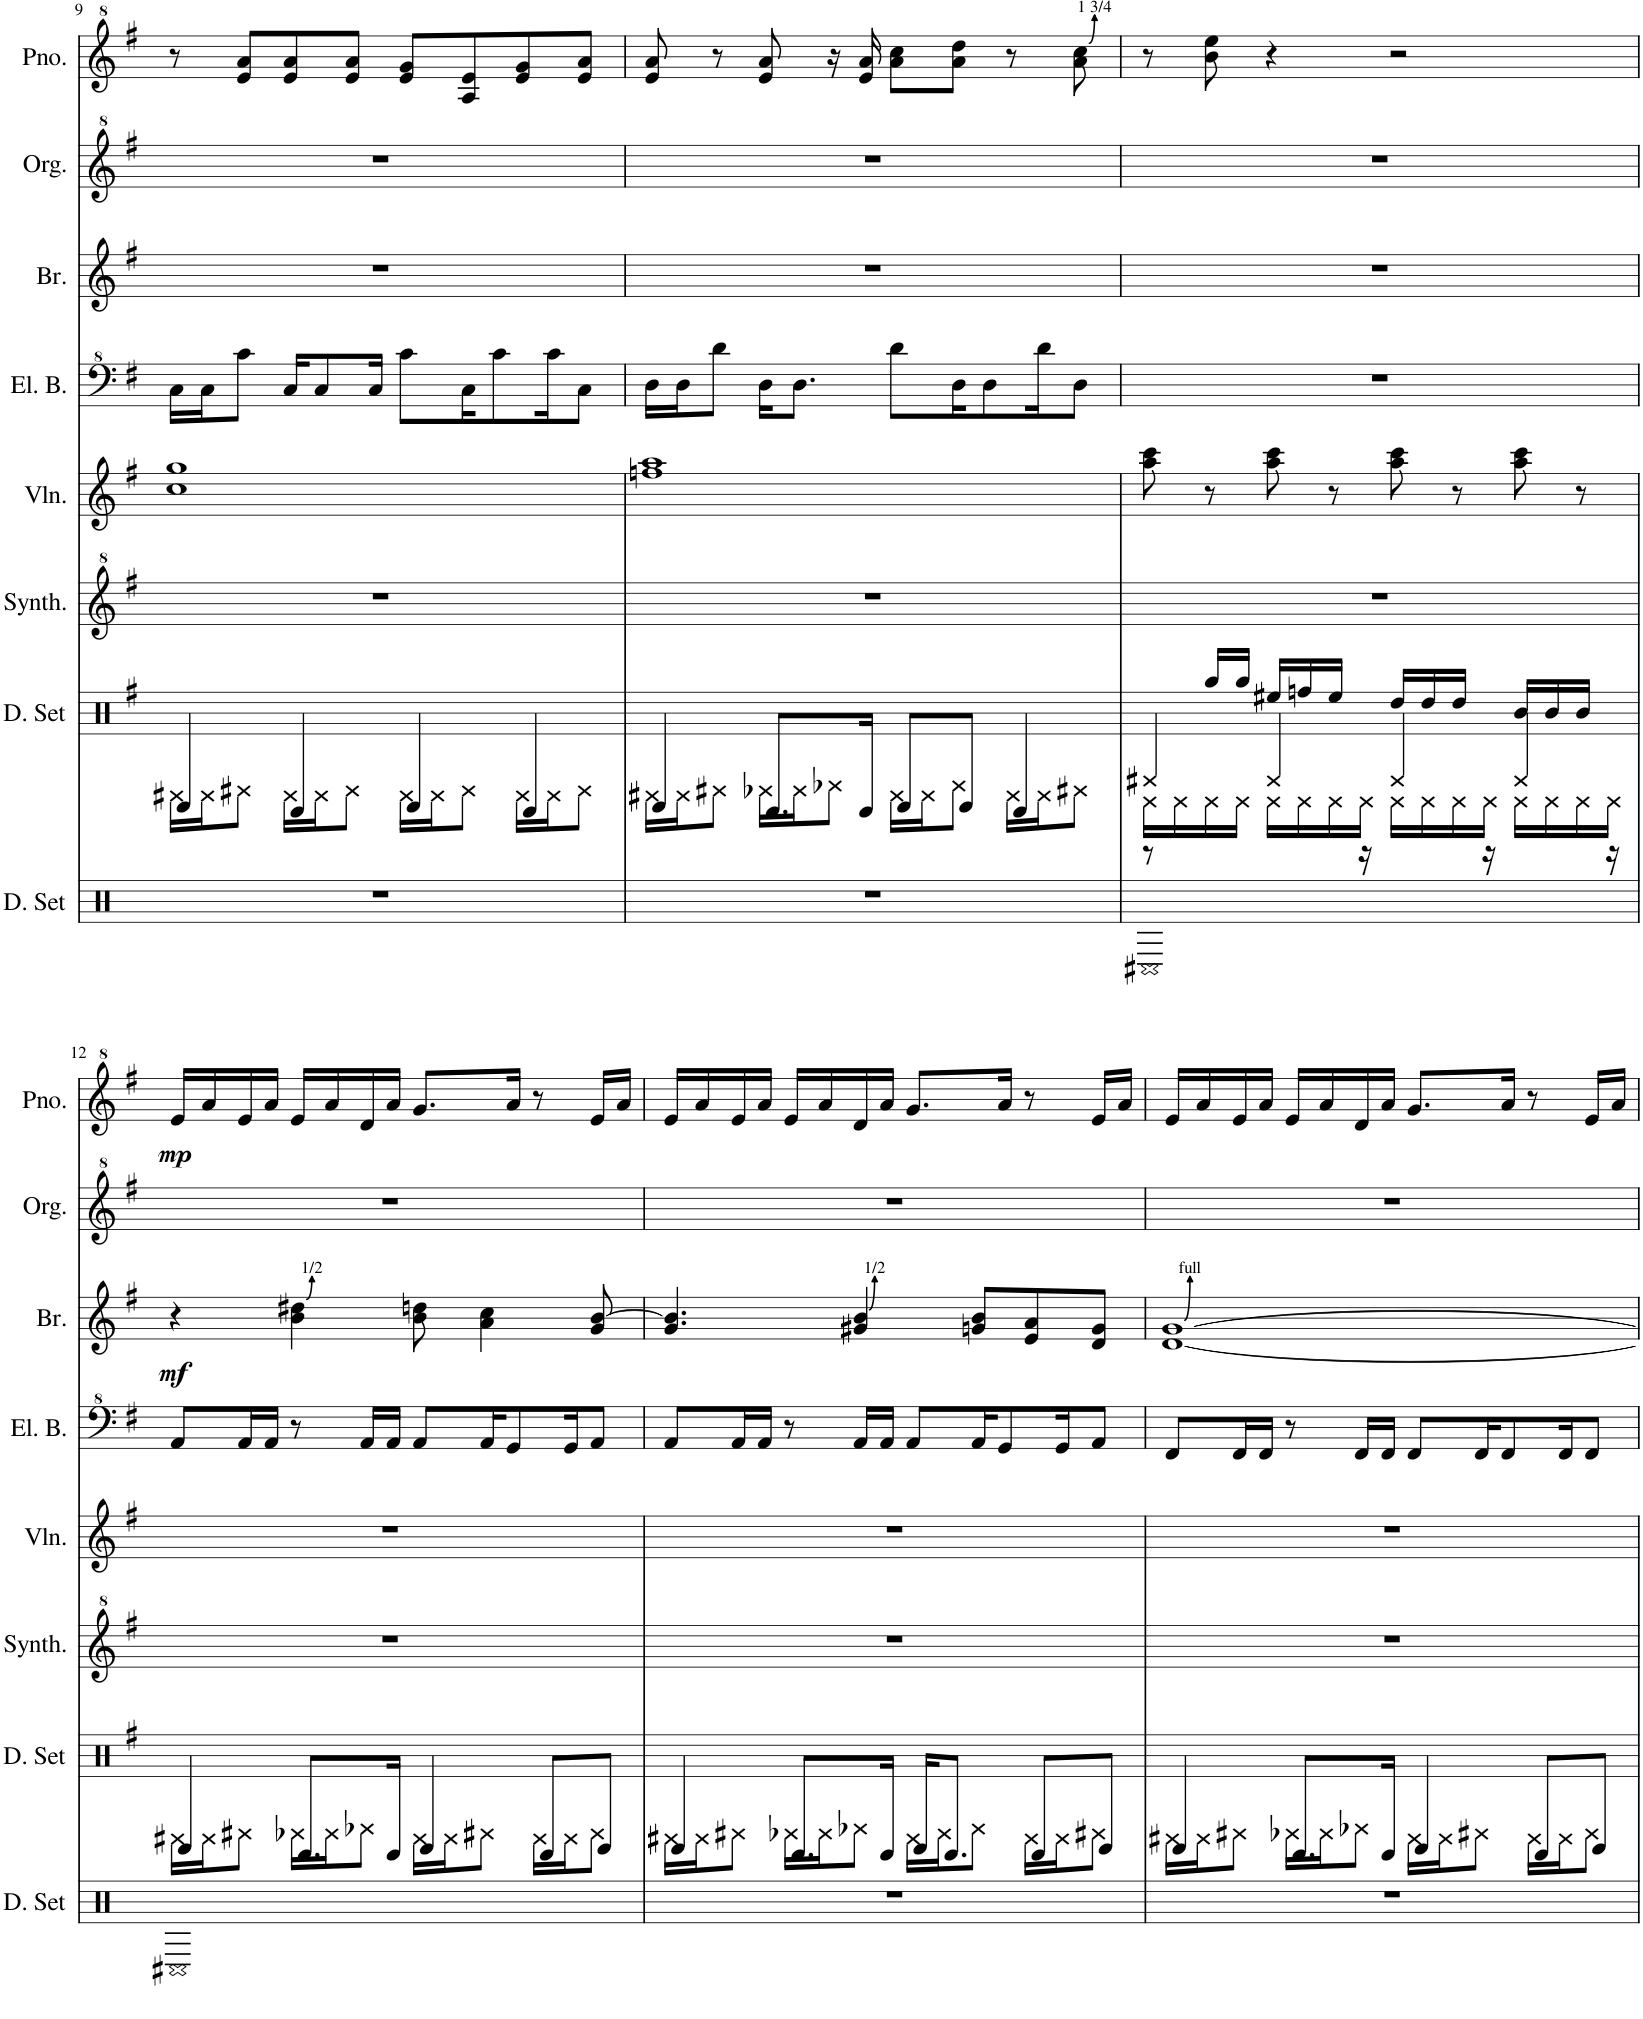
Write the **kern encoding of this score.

**kern	**kern	**kern	**kern	**kern	**kern	**dynam	**kern	**kern	**dynam
*part8	*part7	*part6	*part5	*part4	*part3	*part3	*part2	*part1	*part1
*staff8	*staff7	*staff6	*staff5	*staff4	*staff3	*staff3	*staff2	*staff1	*staff1
*I"ドラムセット	*I"ドラムセット	*I"矩形波	*I"ヴァイオリン	*I"エレキベース	*I"金管楽器	*	*I"オルガン	*I"Piano	*
*	*	*	*	*	*	*	*	*I'Pno.	*
!!LO:PB:g=z
*clefX	*clefX	*clefG^2	*clefG2	*clefF^4	*clefG2	*	*clefG^2	*clefG^2	*
*	*	*	*	*Trd7c12	*	*	*	*	*
*k[]	*k[f#]	*k[f#]	*k[f#]	*k[f#]	*k[f#]	*	*k[f#]	*k[f#]	*
*M4/4	*M4/4	*M4/4	*M4/4	*M4/4	*M4/4	*	*M4/4	*M4/4	*
=9	=9	=9	=9	=9	=9	=9	=9	=9	=9
*	*^	*	*	*	*	*	*	*	*
1r	4EE/	16GG#X\LL	1r	1cc 1gg	16c\LL	1r	.	1r	8r	.
.	.	16GG\J	.	.	16c\J	.	.	.	.	.
.	.	8AA#X\J	.	.	8cc\J	.	.	.	8ee/ 8aa/L	.
.	4DD/	16GG\LL	.	.	16c/KL	.	.	.	8ee/ 8aa/	.
.	.	16GG\J	.	.	8c/	.	.	.	.	.
.	.	8AA\J	.	.	.	.	.	.	8ee/ 8aa/J	.
.	.	.	.	.	16c/Jk	.	.	.	.	.
.	4EE/	16GG\LL	.	.	8cc\L	.	.	.	8ee/ 8gg/L	.
.	.	16GG\J	.	.	.	.	.	.	.	.
.	.	8AA\J	.	.	16c\K	.	.	.	8a/ 8ee/	.
.	.	.	.	.	8cc\	.	.	.	.	.
.	4DD/	16GG\LL	.	.	.	.	.	.	8ee/ 8gg/	.
.	.	16GG\J	.	.	16cc\K	.	.	.	.	.
.	.	8AA\J	.	.	8c\J	.	.	.	8ee/ 8aa/J	.
=10	=10	=10	=10	=10	=10	=10	=10	=10	=10	=10
1r	4EE/	16GG#X\LL	1r	1ffn 1aa	16d\LL	1r	.	1r	8ee/ 8aa/	.
.	.	16GG\J	.	.	16d\J	.	.	.	.	.
.	.	8AA#X\J	.	.	8dd\J	.	.	.	8r	.
.	8.DD/L	16AA-X\LL	.	.	16d\KL	.	.	.	8ee/ 8aa/	.
.	.	16AA\J	.	.	8.d\J	.	.	.	.	.
.	.	8BB-X\J	.	.	.	.	.	.	16r	.
.	16DD/Jk	.	.	.	.	.	.	.	16ee/ 16aa/	.
.	8EE/L	16GG\LL	.	.	8dd\L	.	.	.	8aa\ 8ccc\L	.
.	.	16GG\J	.	.	.	.	.	.	.	.
.	8EE/J	8BB\J	.	.	16d\K	.	.	.	8aa\ 8ddd\J	.
.	.	.	.	.	8d\	.	.	.	.	.
.	4DD/	16GG\LL	.	.	.	.	.	.	8r	.
.	.	16GG\J	.	.	16dd\K	.	.	.	.	.
.	.	8AA#X\J	.	.	8d\J	.	.	.	8aa\ 8ccc\	.
=11	=11	=11	=11	=11	=11	=11	=11	=11	=11	=11
*	*	*^	*	*	*	*	*	*	*	*
1C#X	4C#X/	16FF\LL	8r	1r	8aa\ 8ccc\	1r	1r	.	1r	8r	.
.	.	16FF\	.	.	.	.	.	.	.	.	.
.	.	16FF\	16aa/LL	.	8r	.	.	.	.	8bb\ 8eee\	.
.	.	16FF\JJ	16aa/JJ	.	.	.	.	.	.	.	.
.	4C/	16FF\LL	16ee#X/LL	.	8aa\ 8ccc\	.	.	.	.	4r	.
.	.	16FF\	16ffn/	.	.	.	.	.	.	.	.
.	.	16FF\	16ee/JJ	.	8r	.	.	.	.	.	.
.	.	16FF\JJ	16r	.	.	.	.	.	.	.	.
.	4C/	16FF\LL	16dd/LL	.	8aa\ 8ccc\	.	.	.	.	2r	.
.	.	16FF\	16dd/	.	.	.	.	.	.	.	.
.	.	16FF\	16dd/JJ	.	8r	.	.	.	.	.	.
.	.	16FF\JJ	16r	.	.	.	.	.	.	.	.
.	4C/	16FF\LL	16b/LL	.	8aa\ 8ccc\	.	.	.	.	.	.
.	.	16FF\	16b/	.	.	.	.	.	.	.	.
.	.	16FF\	16b/JJ	.	8r	.	.	.	.	.	.
.	.	16FF\JJ	16r	.	.	.	.	.	.	.	.
!!LO:LB:g=z
=12	=12	=12	=12	=12	=12	=12	=12	=12	=12	=12	=12
!	!	!	!	!	!	!	!	!LO:DY:b	!	!	!LO:DY:b
*	*	*v	*v	*	*	*	*	*	*	*	*
1C#X	4EE/	16GG#X\LL	1r	1r	8A/L	4r	mf	1r	16ee/LL	mp
.	.	16GG\J	.	.	.	.	.	.	16aa/	.
.	.	8AA#X\J	.	.	16A/L	.	.	.	16ee/	.
.	.	.	.	.	16A/JJ	.	.	.	16aa/JJ	.
.	8.DD/L	16AA-X\LL	.	.	8r	4b\ 4dd#X\	.	.	16ee/LL	.
.	.	16AA\J	.	.	.	.	.	.	16aa/	.
.	.	8BB-X\J	.	.	16A/LL	.	.	.	16dd/	.
.	16DD/Jk	.	.	.	16A/JJ	.	.	.	16aa/JJ	.
.	4EE/	16GG\LL	.	.	8A/L	8b\ 8ddn\	.	.	8.gg/L	.
.	.	16GG\J	.	.	.	.	.	.	.	.
.	.	8AA#X\J	.	.	16A/K	4a\ 4cc\	.	.	.	.
.	.	.	.	.	8G/	.	.	.	16aa/Jk	.
.	8DD/L	16GG\LL	.	.	.	.	.	.	8r	.
.	.	16GG\J	.	.	16G/K	.	.	.	.	.
.	8EE/J	8AA\J	.	.	8A/J	8g/ [8b/	.	.	16ee/LL	.
.	.	.	.	.	.	.	.	.	16aa/JJ	.
=13	=13	=13	=13	=13	=13	=13	=13	=13	=13	=13
1r	4EE/	16GG#X\LL	1r	1r	8A/L	4.g/ 4.b/]	.	1r	16ee/LL	.
.	.	16GG\J	.	.	.	.	.	.	16aa/	.
.	.	8AA#X\J	.	.	16A/L	.	.	.	16ee/	.
.	.	.	.	.	16A/JJ	.	.	.	16aa/JJ	.
.	8.DD/L	16AA-X\LL	.	.	8r	.	.	.	16ee/LL	.
.	.	16AA\J	.	.	.	.	.	.	16aa/	.
.	.	8BB-X\J	.	.	16A/LL	4g#X/ 4b/	.	.	16dd/	.
.	16DD/Jk	.	.	.	16A/JJ	.	.	.	16aa/JJ	.
.	16EE/KL	16GG\LL	.	.	8A/L	.	.	.	8.gg/L	.
.	8.DD/J	16AA\J	.	.	.	.	.	.	.	.
.	.	8BB\J	.	.	16A/K	8gn/ 8b/L	.	.	.	.
.	.	.	.	.	8G/	.	.	.	16aa/Jk	.
.	8DD/L	16GG\LL	.	.	.	8e/ 8a/	.	.	8r	.
.	.	16GG\J	.	.	16G/K	.	.	.	.	.
.	8EE/J	8AA#X\J	.	.	8A/J	8d/ 8g/J	.	.	16ee/LL	.
.	.	.	.	.	.	.	.	.	16aa/JJ	.
=14	=14	=14	=14	=14	=14	=14	=14	=14	=14	=14
1r	4EE/	16GG#X\LL	1r	1r	8F#/L	[1d [1g	.	1r	16ee/LL	.
.	.	16GG\J	.	.	.	.	.	.	16aa/	.
.	.	8AA#X\J	.	.	16F#/L	.	.	.	16ee/	.
.	.	.	.	.	16F#/JJ	.	.	.	16aa/JJ	.
.	8.DD/L	16AA-X\LL	.	.	8r	.	.	.	16ee/LL	.
.	.	16AA\J	.	.	.	.	.	.	16aa/	.
.	.	8BB-X\J	.	.	16F#/LL	.	.	.	16dd/	.
.	16DD/Jk	.	.	.	16F#/JJ	.	.	.	16aa/JJ	.
.	4EE/	16GG\LL	.	.	8F#/L	.	.	.	8.gg/L	.
.	.	16GG\J	.	.	.	.	.	.	.	.
.	.	8AA#X\J	.	.	16F#/K	.	.	.	.	.
.	.	.	.	.	8F#/	.	.	.	16aa/Jk	.
.	8DD/L	16GG\LL	.	.	.	.	.	.	8r	.
.	.	16GG\J	.	.	16F#/K	.	.	.	.	.
.	8EE/J	8AA\J	.	.	8F#/J	.	.	.	16ee/LL	.
.	.	.	.	.	.	.	.	.	16aa/JJ	.
*	*v	*v	*	*	*	*	*	*	*	*
=	=	=	=	=	=	=	=	=	=
*-	*-	*-	*-	*-	*-	*-	*-	*-	*-
